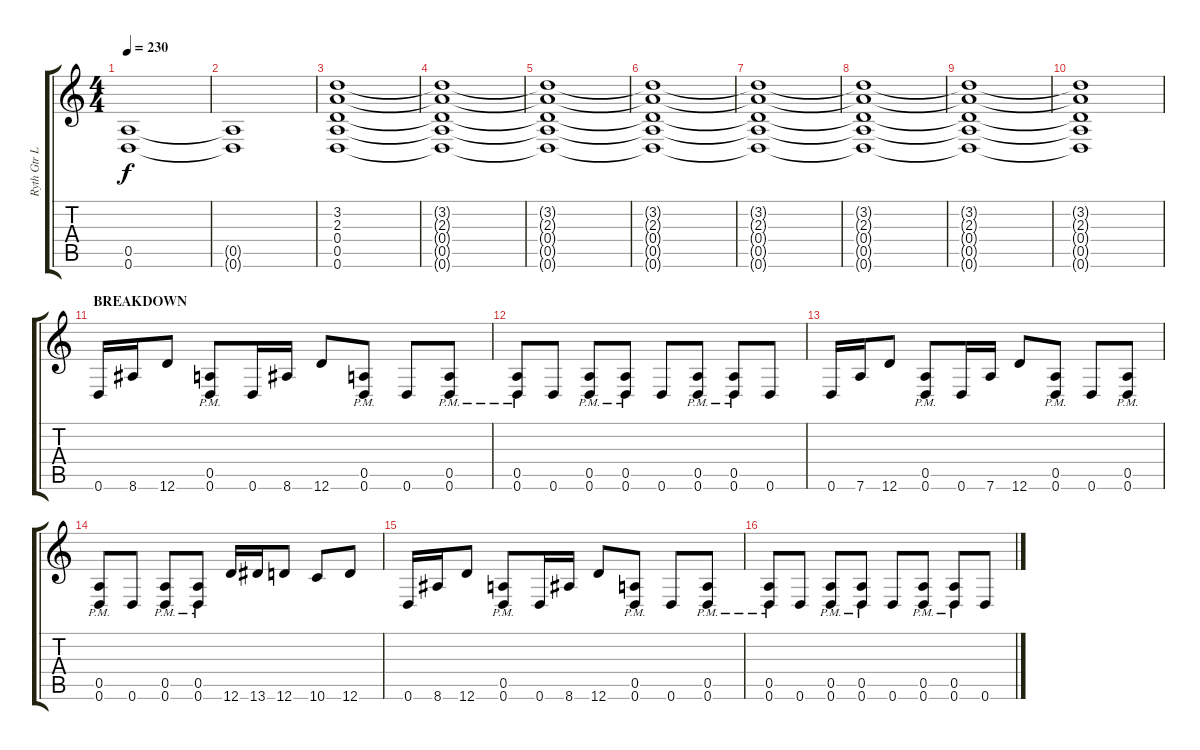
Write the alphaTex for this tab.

\track ("Ryth Gtr L" "Ryth Gtr L") {instrument distortionguitar}
\staff {score tabs}
\tuning (E4 B3 G3 D3 A2 D2) {hide}
\ts (4 4)
\tempo 230
\clef g2
\ks c
(0.5{t} 0.6{t}).1{dy f} |
(0.5{t} 0.6{t}).1 |
(3.2 2.3 0.4 0.5 0.6).1 |
(3.2{t} 2.3{t} 0.4{t} 0.5{t} 0.6{t}).1 |
(3.2{t} 2.3{t} 0.4{t} 0.5{t} 0.6{t}).1 |
(3.2{t} 2.3{t} 0.4{t} 0.5{t} 0.6{t}).1 |
(3.2{t} 2.3{t} 0.4{t} 0.5{t} 0.6{t}).1 |
(3.2{t} 2.3{t} 0.4{t} 0.5{t} 0.6{t}).1 |
(3.2{t} 2.3{t} 0.4{t} 0.5{t} 0.6{t}).1 |
(3.2{t} 2.3{t} 0.4{t} 0.5{t} 0.6{t}).1 |
\section ("" "BREAKDOWN")
0.6.16 8.6.16 12.6.8 (0.5{pm} 0.6{pm}).8 0.6.16 8.6.16 12.6.8 (0.5{pm} 0.6{pm}).8 0.6.8 (0.5{pm} 0.6{pm}).8 |
(0.5{pm} 0.6{pm}).8 0.6.8 (0.5{pm} 0.6{pm}).8 (0.5{pm} 0.6{pm}).8 0.6.8 (0.5{pm} 0.6{pm}).8 (0.5{pm} 0.6{pm}).8 0.6.8 |
0.6.16 7.6.16 12.6.8 (0.5{pm} 0.6{pm}).8 0.6.16 7.6.16 12.6.8 (0.5{pm} 0.6{pm}).8 0.6.8 (0.5{pm} 0.6{pm}).8 |
(0.5{pm} 0.6{pm}).8 0.6.8 (0.5{pm} 0.6{pm}).8 (0.5{pm} 0.6{pm}).8 12.6.16 13.6.16 12.6.8 10.6.8 12.6.8 |
0.6.16 8.6.16 12.6.8 (0.5{pm} 0.6{pm}).8 0.6.16 8.6.16 12.6.8 (0.5{pm} 0.6{pm}).8 0.6.8 (0.5{pm} 0.6{pm}).8 |
(0.5{pm} 0.6{pm}).8 0.6.8 (0.5{pm} 0.6{pm}).8 (0.5{pm} 0.6{pm}).8 0.6.8 (0.5{pm} 0.6{pm}).8 (0.5{pm} 0.6{pm}).8 0.6.8
